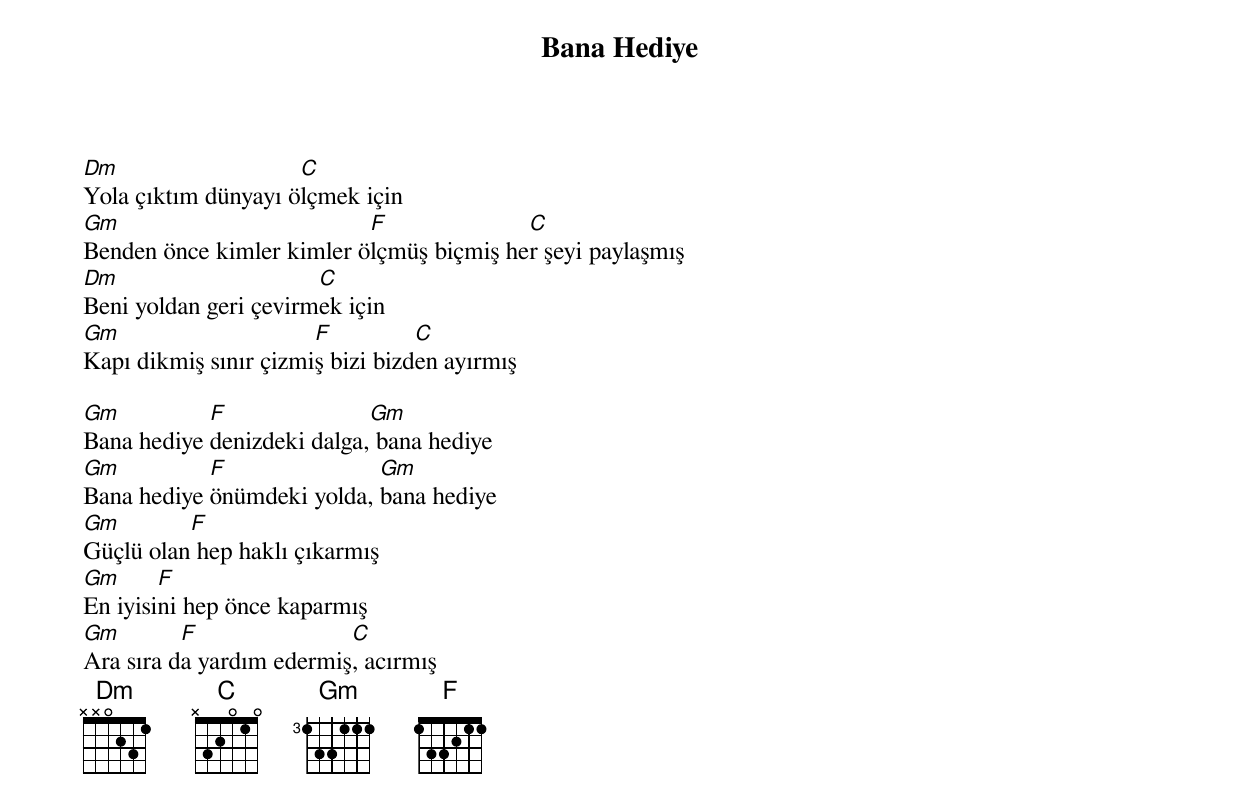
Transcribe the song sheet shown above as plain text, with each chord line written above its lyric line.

{title: Bana Hediye}
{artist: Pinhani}

Dm                   C
Yola çıktım dünyayı ölçmek için
Gm                         F              C
Benden önce kimler kimler ölçmüş biçmiş her şeyi paylaşmış
Dm                     C
Beni yoldan geri çevirmek için
Gm                     F          C
Kapı dikmiş sınır çizmiş bizi bizden ayırmış

Gm          F               Gm
Bana hediye denizdeki dalga, bana hediye
Gm          F               Gm
Bana hediye önümdeki yolda, bana hediye
Gm        F
Güçlü olan hep haklı çıkarmış
Gm      F
En iyisini hep önce kaparmış
Gm        F               C
Ara sıra da yardım edermiş, acırmış
